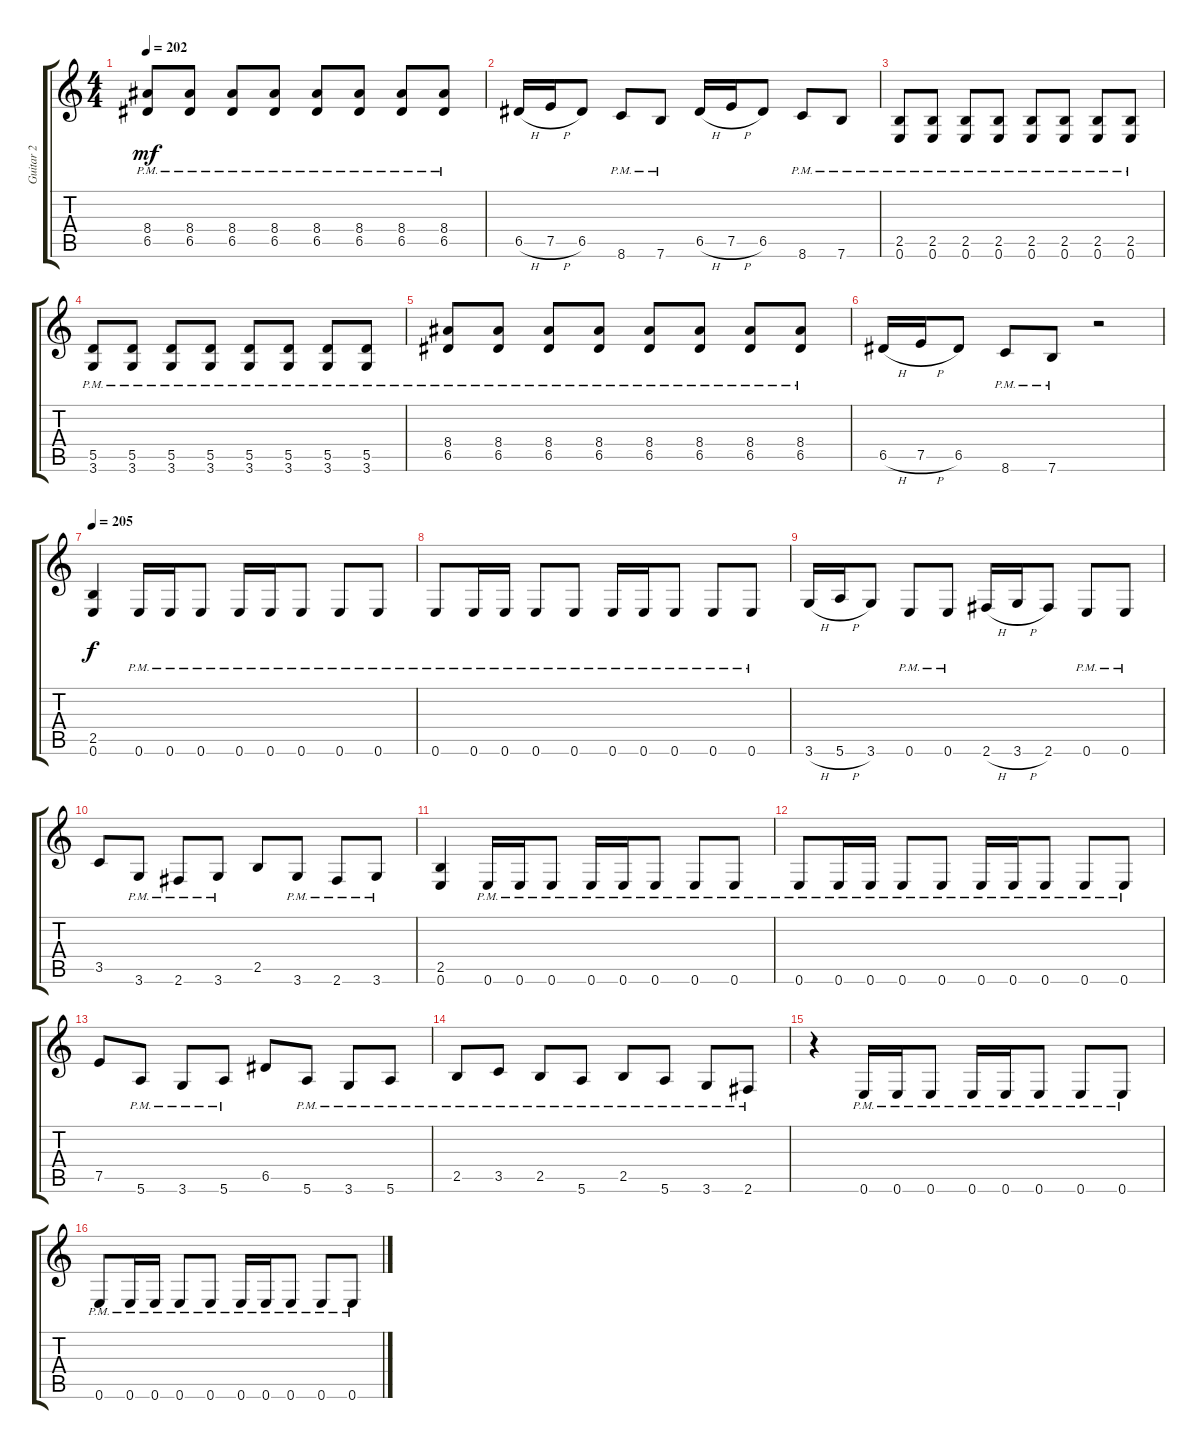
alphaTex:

\track ("Guitar 2" "Guitar 2") {instrument distortionguitar}
\staff {score tabs}
\tuning (E4 B3 G3 D3 A2 E2) {hide}
\ts (4 4)
\tempo 202
\clef g2
\ks c
(8.4{pm} 6.5{pm}).8{dy mf} (8.4{pm} 6.5{pm}).8 (8.4{pm} 6.5{pm}).8 (8.4{pm} 6.5{pm}).8 (8.4{pm} 6.5{pm}).8 (8.4{pm} 6.5{pm}).8 (8.4{pm} 6.5{pm}).8 (8.4{pm} 6.5{pm}).8 |
6.5{h}.16 7.5{h}.16 6.5.8 8.6{pm}.8 7.6{pm}.8 6.5{h}.16 7.5{h}.16 6.5.8 8.6{pm}.8 7.6{pm}.8 |
(2.5{pm} 0.6{pm}).8 (2.5{pm} 0.6{pm}).8 (2.5{pm} 0.6{pm}).8 (2.5{pm} 0.6{pm}).8 (2.5{pm} 0.6{pm}).8 (2.5{pm} 0.6{pm}).8 (2.5{pm} 0.6{pm}).8 (2.5{pm} 0.6{pm}).8 |
(5.5{pm} 3.6{pm}).8 (5.5{pm} 3.6{pm}).8 (5.5{pm} 3.6{pm}).8 (5.5{pm} 3.6{pm}).8 (5.5{pm} 3.6{pm}).8 (5.5{pm} 3.6{pm}).8 (5.5{pm} 3.6{pm}).8 (5.5{pm} 3.6{pm}).8 |
(8.4{pm} 6.5{pm}).8 (8.4{pm} 6.5{pm}).8 (8.4{pm} 6.5{pm}).8 (8.4{pm} 6.5{pm}).8 (8.4{pm} 6.5{pm}).8 (8.4{pm} 6.5{pm}).8 (8.4{pm} 6.5{pm}).8 (8.4{pm} 6.5{pm}).8 |
6.5{h}.16 7.5{h}.16 6.5.8 8.6{pm}.8 7.6{pm}.8 r.2 |
\tempo 205
(2.5 0.6).4{dy f} 0.6{pm}.16 0.6{pm}.16 0.6{pm}.8 0.6{pm}.16 0.6{pm}.16 0.6{pm}.8 0.6{pm}.8 0.6{pm}.8 |
0.6{pm}.8 0.6{pm}.16 0.6{pm}.16 0.6{pm}.8 0.6{pm}.8 0.6{pm}.16 0.6{pm}.16 0.6{pm}.8 0.6{pm}.8 0.6{pm}.8 |
3.6{h}.16 5.6{h}.16 3.6.8 0.6{pm}.8 0.6{pm}.8 2.6{h}.16 3.6{h}.16 2.6.8 0.6{pm}.8 0.6{pm}.8 |
3.5.8 3.6{pm}.8 2.6{pm}.8 3.6{pm}.8 2.5.8 3.6{pm}.8 2.6{pm}.8 3.6{pm}.8 |
(2.5 0.6).4 0.6{pm}.16 0.6{pm}.16 0.6{pm}.8 0.6{pm}.16 0.6{pm}.16 0.6{pm}.8 0.6{pm}.8 0.6{pm}.8 |
0.6{pm}.8 0.6{pm}.16 0.6{pm}.16 0.6{pm}.8 0.6{pm}.8 0.6{pm}.16 0.6{pm}.16 0.6{pm}.8 0.6{pm}.8 0.6{pm}.8 |
7.5.8 5.6{pm}.8 3.6{pm}.8 5.6{pm}.8 6.5.8 5.6{pm}.8 3.6{pm}.8 5.6{pm}.8 |
2.5{pm}.8 3.5{pm}.8 2.5{pm}.8 5.6{pm}.8 2.5{pm}.8 5.6{pm}.8 3.6{pm}.8 2.6{pm}.8 |
r.4 0.6{pm}.16 0.6{pm}.16 0.6{pm}.8 0.6{pm}.16 0.6{pm}.16 0.6{pm}.8 0.6{pm}.8 0.6{pm}.8 |
0.6{pm}.8 0.6{pm}.16 0.6{pm}.16 0.6{pm}.8 0.6{pm}.8 0.6{pm}.16 0.6{pm}.16 0.6{pm}.8 0.6{pm}.8 0.6{pm}.8
